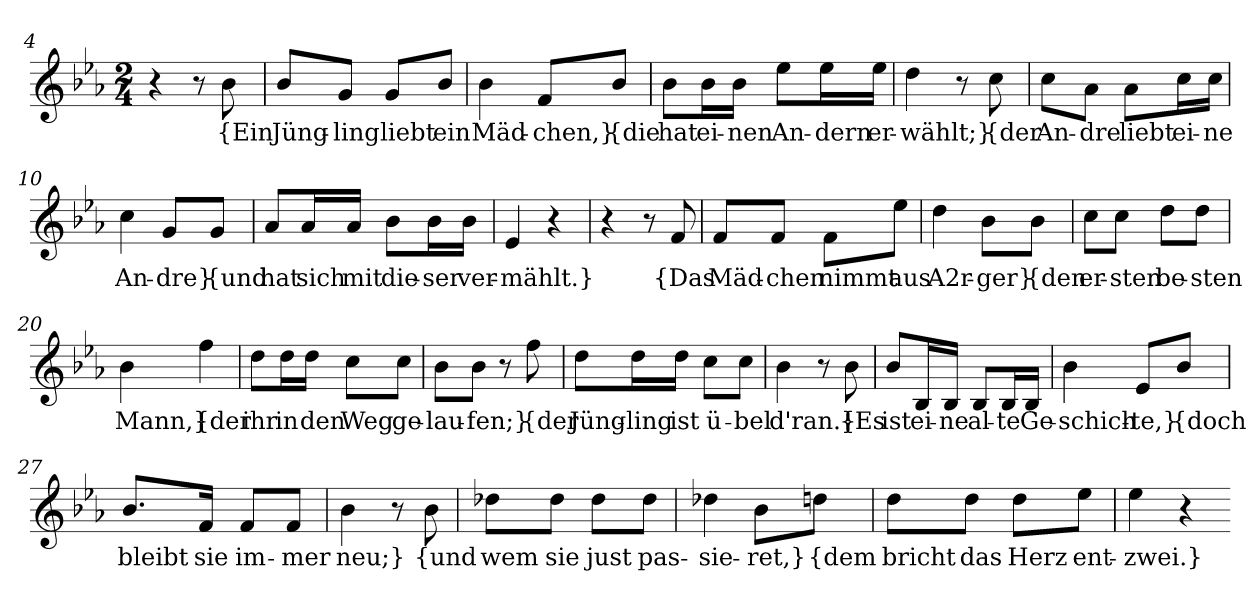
**kern	**text
*part1	*part1
*staff1	*staff1
*clefG2	*
*k[b-e-a-]	*
*M2/4	*
=4	=4
4r	.
8r	.
8b-	{Ein
=5	=5
8b-/L	Jüng-
8g/J	-ling
8g/L	liebt
8b-/J	ein
=6	=6
4b-	Mäd-
8f/L	-chen,}
8b-/J	{die
=7	=7
8b-\L	hat
16b-\L	ei-
16b-\JJ	-nen
8ee-\L	An-
16ee-\L	-dern
16ee-\JJ	er-
=8	=8
4dd	-wählt;}
8r	.
8cc	{der
=9	=9
8cc\L	An-
8a-\J	-dre
8a-\L	liebt
16cc\L	ei-
16cc\JJ	-ne
=10	=10
4cc	An-
8g/L	-dre}
8g/J	{und
=11	=11
8a-/L	hat
16a-/L	sich
16a-/JJ	mit
8b-\L	die-
16b-\L	-ser
16b-\JJ	ver-
=12	=12
4e-	-mählt.}
4r	.
=16	=16
4r	.
8r	.
8f	{Das
=17	=17
8f/L	Mäd-
8f/J	-chen
8f\L	nimmt
8ee-\J	aus
=18	=18
4dd	A2r-
8b-\L	-ger}
8b-\J	{den
=19	=19
8cc\L	er-
8cc\J	-sten
8dd\L	be-
8dd\J	-sten
=20	=20
4b-	Mann,}
4ff	{der
=21	=21
8dd\L	ihr
16dd\L	in
16dd\JJ	den
8cc\L	Weg
8cc\J	ge-
=22	=22
8b-\L	-lau-
8b-\J	-fen;}
8r	.
8ff	{der
=23	=23
8dd\L	Jüng-
16dd\L	-ling
16dd\JJ	ist
8cc\L	ü-
8cc\J	-bel
=24	=24
4b-	d'ran.}
8r	.
8b-	{Es
=25	=25
8b-/L	ist
16B-/L	ei-
16B-/JJ	-ne
8B-/L	al-
16B-/L	-te
16B-/JJ	Ge-
=26	=26
4b-	-schich-
8e-/L	-te,}
8b-/J	{doch
=27	=27
8.b-/L	bleibt
16f/Jk	sie
8f/L	im-
8f/J	-mer
=28	=28
4b-	neu;}
8r	.
8b-	{und
=29	=29
8dd-X\L	wem
8dd-\J	sie
8dd-\L	just
8dd-\J	pas-
=30	=30
4dd-X	-sie-
8b-\L	-ret,}
8ddn\J	{dem
=31	=31
8dd\L	bricht
8dd\J	das
8dd\L	Herz
8ee-\J	ent-
=32	=32
4ee-	-zwei.}
4r	.
=-	=-
*-	*-
